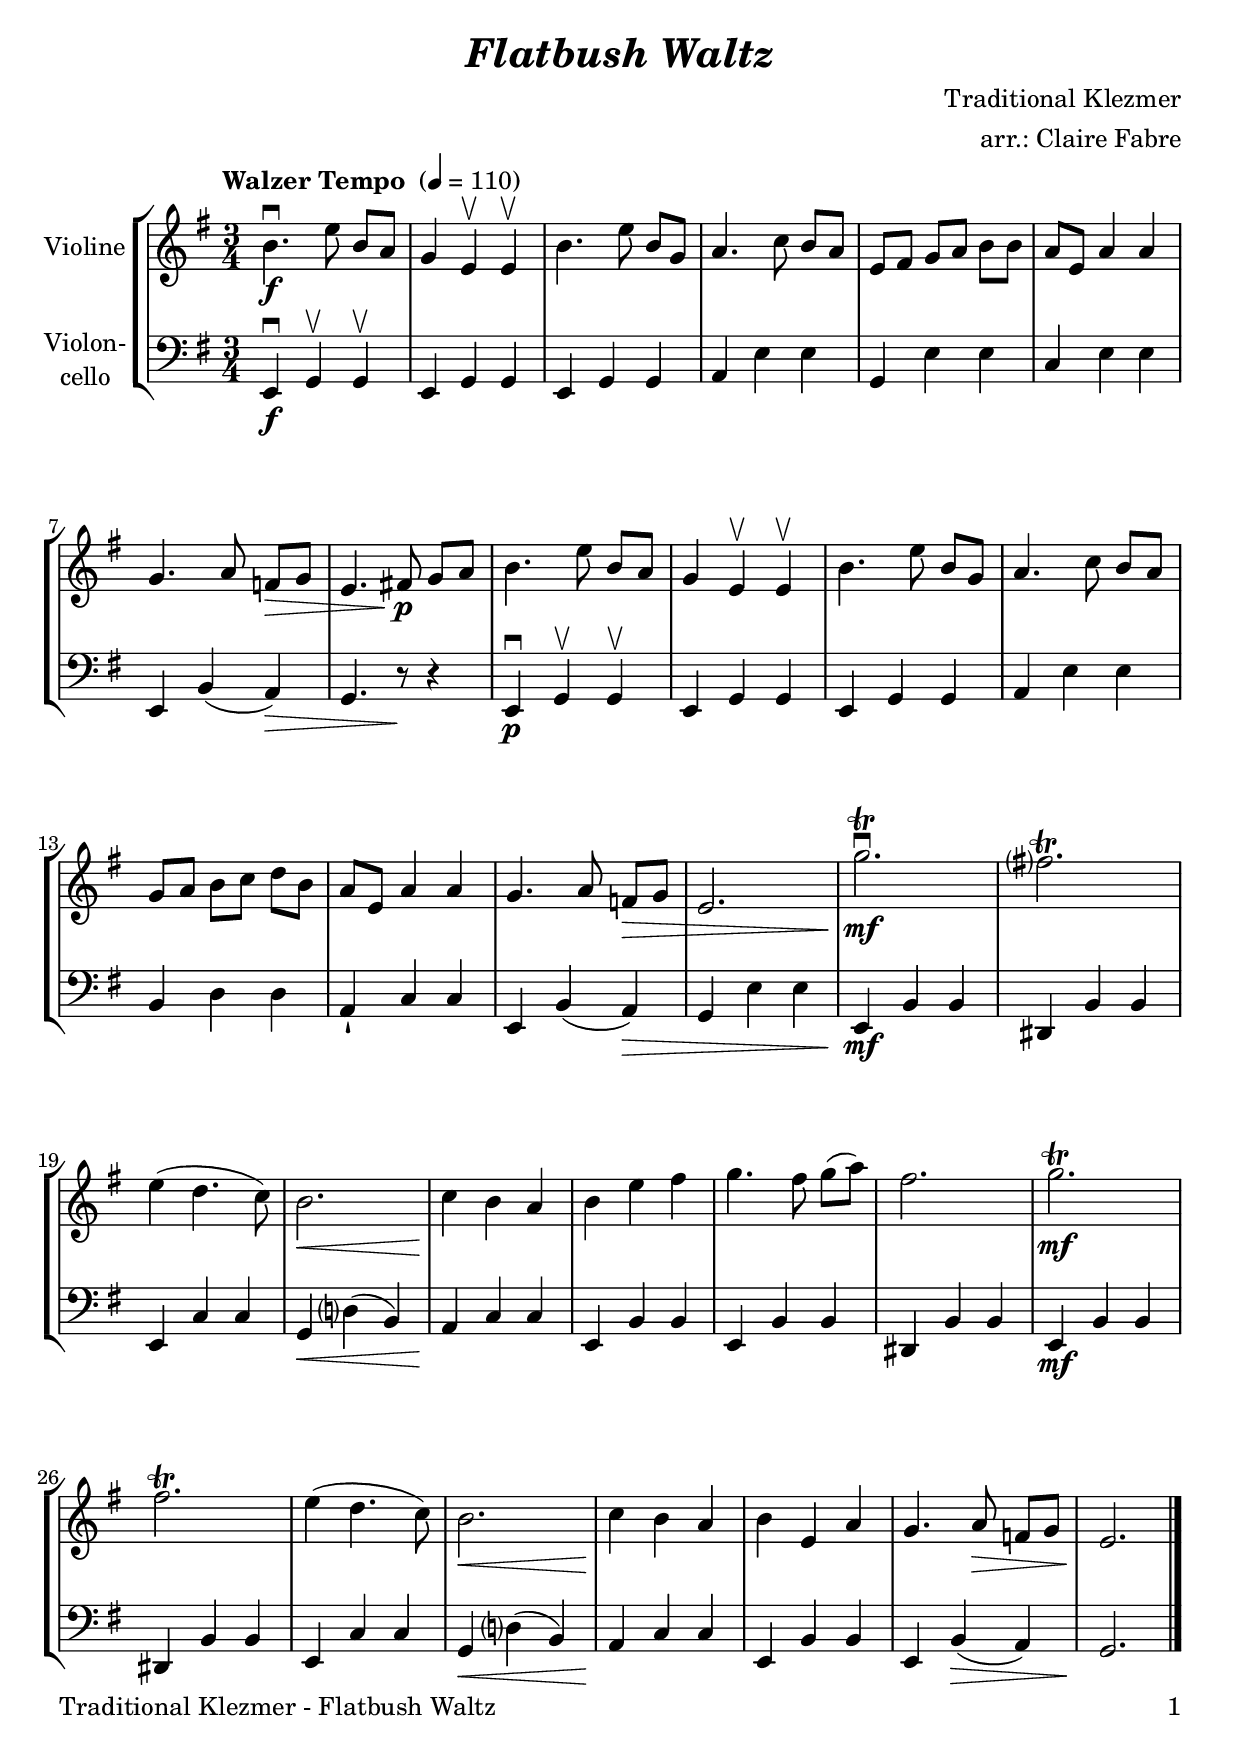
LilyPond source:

\version "2.18.2"
\include "deutsch.ly"
  
#(set-global-staff-size 22)

\header {
  title     = \markup \bold \italic "Flatbush Waltz"
  composer  = "Traditional Klezmer"
  arranger  = "arr.: Claire Fabre"
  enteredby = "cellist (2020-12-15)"
%  piece     = ""
}

voiceconsts = {
  \key g \minor
  \time 3/4
  \clef "treble"
%  \numericTimeSignature
  % Set default beaming for all staves
  \set Timing.beamExceptions = #'()
  \set Timing.baseMoment     = #(ly:make-moment 1 4)
  \set Timing.beatStructure  = #'(1 1 1)
  \tempo "Walzer Tempo " 4=110
}

mivl = "violin"
%miba = "pizzicato strings"
miba = "cello"

rit  = \mark \markup \box \italic "rit."
simi = \markup \italic "simile"

va = \relative c'' {
  \voiceconsts

  d4.\downbow\f g8 d c
  b4 g\upbow g\upbow
  d'4. g8 d b
  c4. es8 d c
  g a b c d d
  c g c4 c

  b4. c8 as\> b
  g4. a!8\!\p b c
  d4. g8 d c
  b4 g\upbow g\upbow
  d'4. g8 d b
  c4. es8 d c
  b c d es f d

  c g c4 c
  b4. c8 as\> b
  g2.
  b'\downbow\trill\!\mf
  a?\trill
  g4( f4. es8)
  d2.\<
  es4\! d c

  d g a
  b4. a8 b( c)
  a2.
  b\trill\mf
  a\trill

  g4( f4. es8)
  d2.\<
  es4\! d c
  d g, c
  b4. c8\> as b
  g2.\! \bar "|."
}

vb = \relative c {
  \voiceconsts
  \clef "bass"

  g4\downbow\f b\upbow b\upbow
  g b b
  g b b
  c g' g
  b, g' g
  es g g

  g, d'( c)\>
  b4. r8\! r4
  g\downbow\p b\upbow b\upbow
  g b b
  g b b
  c g' g
  d f f

  c-! es es
  g, d'( c)\>
  b g' g
  g,\!\mf d' d
  fis, d' d
  g, es' es
  b\< f'?( d)
  c\! es es

  g, d' d
  g, d' d
  fis, d' d
  g,\mf d' d
  fis, d' d

  g, es' es
  b\< f'?( d)
  c\! es es
  g, d' d
  g, d'(\> c)
  b2.\! \bar "|."
}


music = \new StaffGroup <<
      \new Staff {
	\set Staff.midiInstrument = \mivl
	\set Staff.instrumentName = \markup \center-column { "Violine" }
	\transpose g e { \va }
      }

      \new Staff {
	\set Staff.midiInstrument = \miba
	\set Staff.instrumentName = \markup \center-column { "Violon-" "cello" }
	\transpose g e { \vb }
      }
>>

\book {
   \paper {
    print-page-number = ##t
    print-first-page-number = ##t
    ragged-last-bottom = ##f
    oddHeaderMarkup = \markup \null
    evenHeaderMarkup = \markup \null
    oddFooterMarkup = \markup {
      \fill-line {
        \on-the-fly #print-page-number-check-first
        "Traditional Klezmer - Flatbush Waltz" \fromproperty #'page:page-number-string
      }
    }
    evenFooterMarkup = \oddFooterMarkup
  } \score {
    \music
    \layout {}
  }

  \score {
    \unfoldRepeats \music

    \midi {
      \context {
        \Score
      }
    }
  }
}